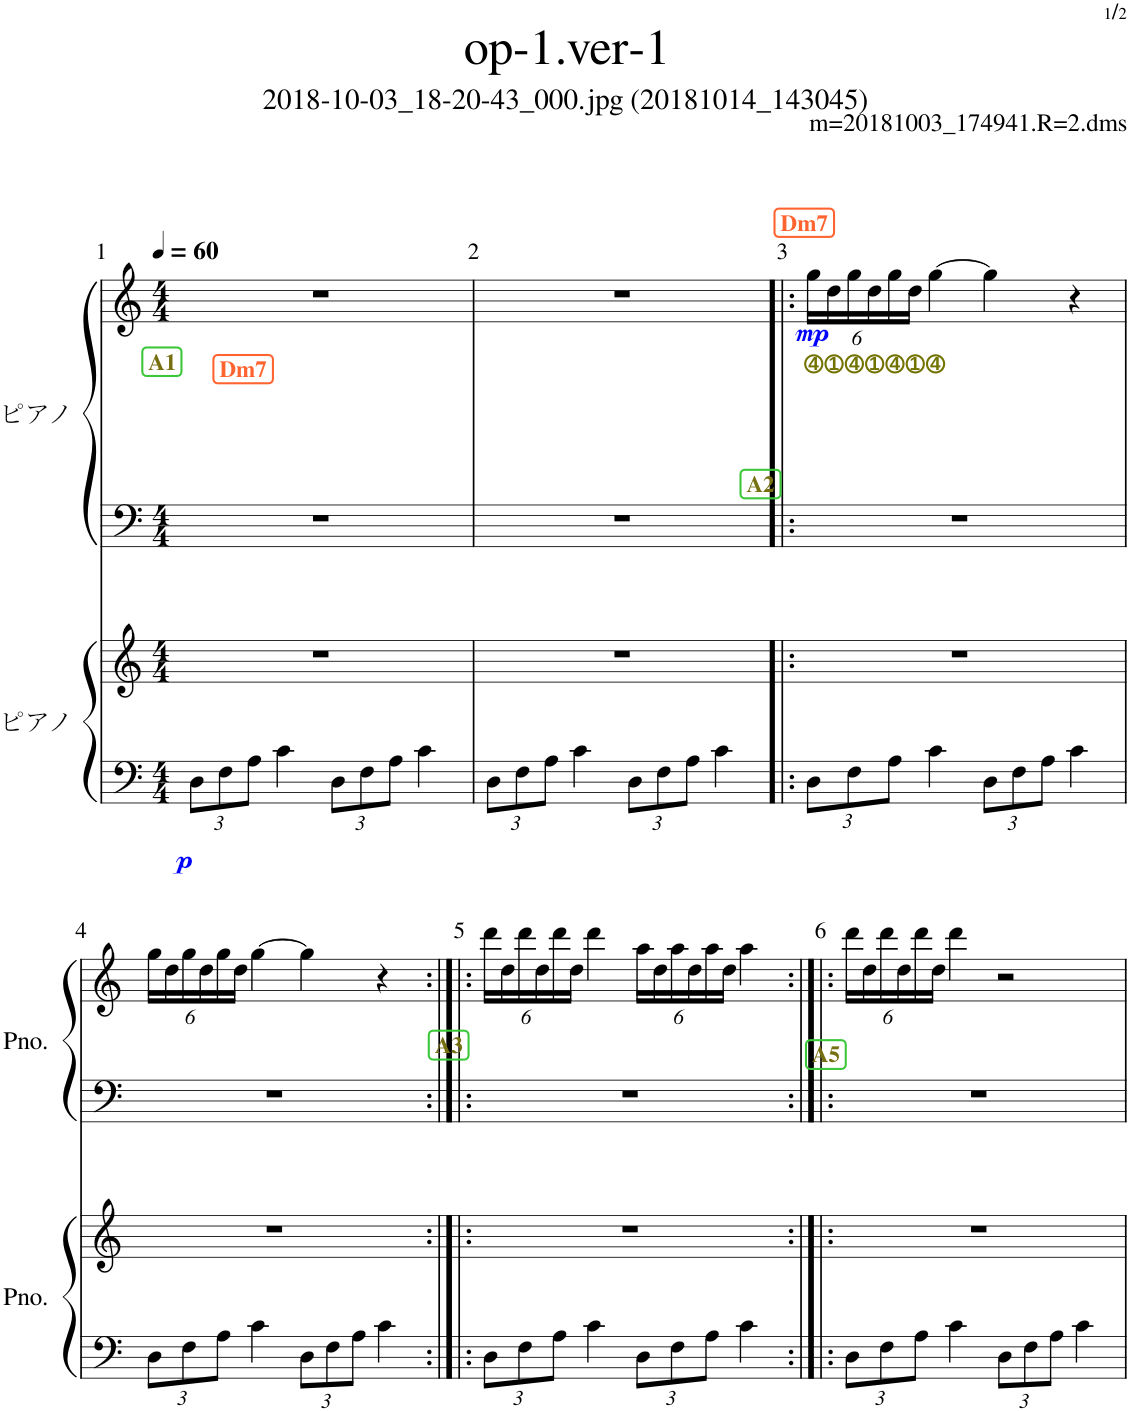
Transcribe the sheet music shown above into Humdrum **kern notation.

**kern	**kern	**dynam	**kern	**kern	**text	**dynam
*part2	*part2	*part2	*part1	*part1	*part1	*part1
*staff4	*staff3	*staff3/4	*staff2	*staff1	*staff1	*staff1/2
*I"ピアノ	*	*	*I"ピアノ	*	*	*
*clefF4	*clefG2	*	*clefF4	*clefG2	*	*
*k[]	*k[]	*	*k[]	*k[]	*	*
*M4/4	*M4/4	*	*M4/4	*M4/4	*	*
*MM60	*MM60	*	*MM60	*MM60	*	*
*Xbrackettup	*	*	*	*	*	*
!!LO:REH:place=s1:b:B:cj:color=#FF6430:fs=11:t=Dm7
!!LO:REH:place=s1:b:B:cj:color=#777010:fs=11:t=A1
=1	=1	=1	=1	=1	=1	=1
!	!	!LO:DY:b=2	!	!	!	!
12D\L	1r	p	1r	1r	.	.
12F\	.	.	.	.	.	.
12A\J	.	.	.	.	.	.
4c\	.	.	.	.	.	.
12D\L	.	.	.	.	.	.
12F\	.	.	.	.	.	.
12A\J	.	.	.	.	.	.
4c\	.	.	.	.	.	.
=2	=2	=2	=2	=2	=2	=2
12D\L	1r	.	1r	1r	.	.
12F\	.	.	.	.	.	.
12A\J	.	.	.	.	.	.
4c\	.	.	.	.	.	.
12D\L	.	.	.	.	.	.
12F\	.	.	.	.	.	.
12A\J	.	.	.	.	.	.
4c\	.	.	.	.	.	.
!!LO:REH:place=s1:a:B:cj:color=#FF6430:fs=11:t=Dm7
!!LO:REH:place=s1:b:B:cj:color=#777010:fs=11:t=A2
=3!|:	=3!|:	=3!|:	=3!|:	=3!|:	=3!|:	=3!|:
*	*	*	*	*Xbrackettup	*	*
!	!	!	!	!	!LO:LY:b:color=#727200	!LO:DY:b
12D\L	1r	.	1r	24gg\LL	4	mp
!	!	!	!	!	!LO:LY:b:color=#727200	!
.	.	.	.	24dd\	1	.
!	!	!	!	!	!LO:LY:b:color=#727200	!
12F\	.	.	.	24gg\	4	.
!	!	!	!	!	!LO:LY:b:color=#727200	!
.	.	.	.	24dd\	1	.
!	!	!	!	!	!LO:LY:b:color=#727200	!
12A\J	.	.	.	24gg\	4	.
!	!	!	!	!	!LO:LY:b:color=#727200	!
.	.	.	.	24dd\JJ	1	.
!	!	!	!	!	!LO:LY:b:color=#727200	!
4c\	.	.	.	[4gg\	4	.
12D\L	.	.	.	4gg\]	.	.
12F\	.	.	.	.	.	.
12A\J	.	.	.	.	.	.
4c\	.	.	.	4r	.	.
!!LO:LB:g=z
=4	=4	=4	=4	=4	=4	=4
12D\L	1r	.	1r	24gg\LL	.	.
.	.	.	.	24dd\	.	.
12F\	.	.	.	24gg\	.	.
.	.	.	.	24dd\	.	.
12A\J	.	.	.	24gg\	.	.
.	.	.	.	24dd\JJ	.	.
4c\	.	.	.	[4gg\	.	.
12D\L	.	.	.	4gg\]	.	.
12F\	.	.	.	.	.	.
12A\J	.	.	.	.	.	.
4c\	.	.	.	4r	.	.
!!LO:REH:place=s1:b:B:cj:color=#777010:fs=11:t=A3
=5:|!|:	=5:|!|:	=5:|!|:	=5:|!|:	=5:|!|:	=5:|!|:	=5:|!|:
12D\L	1r	.	1r	24ddd\LL	.	.
.	.	.	.	24dd\	.	.
12F\	.	.	.	24ddd\	.	.
.	.	.	.	24dd\	.	.
12A\J	.	.	.	24ddd\	.	.
.	.	.	.	24dd\JJ	.	.
4c\	.	.	.	4ddd\	.	.
12D\L	.	.	.	24aa\LL	.	.
.	.	.	.	24dd\	.	.
12F\	.	.	.	24aa\	.	.
.	.	.	.	24dd\	.	.
12A\J	.	.	.	24aa\	.	.
.	.	.	.	24dd\JJ	.	.
4c\	.	.	.	4aa\	.	.
!!LO:REH:place=s1:b:B:cj:color=#777010:fs=11:t=A5
=6:|!|:	=6:|!|:	=6:|!|:	=6:|!|:	=6:|!|:	=6:|!|:	=6:|!|:
12D\L	1r	.	1r	24ddd\LL	.	.
.	.	.	.	24dd\	.	.
12F\	.	.	.	24ddd\	.	.
.	.	.	.	24dd\	.	.
12A\J	.	.	.	24ddd\	.	.
.	.	.	.	24dd\JJ	.	.
4c\	.	.	.	4ddd\	.	.
12D\L	.	.	.	2r	.	.
12F\	.	.	.	.	.	.
12A\J	.	.	.	.	.	.
4c\	.	.	.	.	.	.
=	=	=	=	=	=	=
*-	*-	*-	*-	*-	*-	*-
